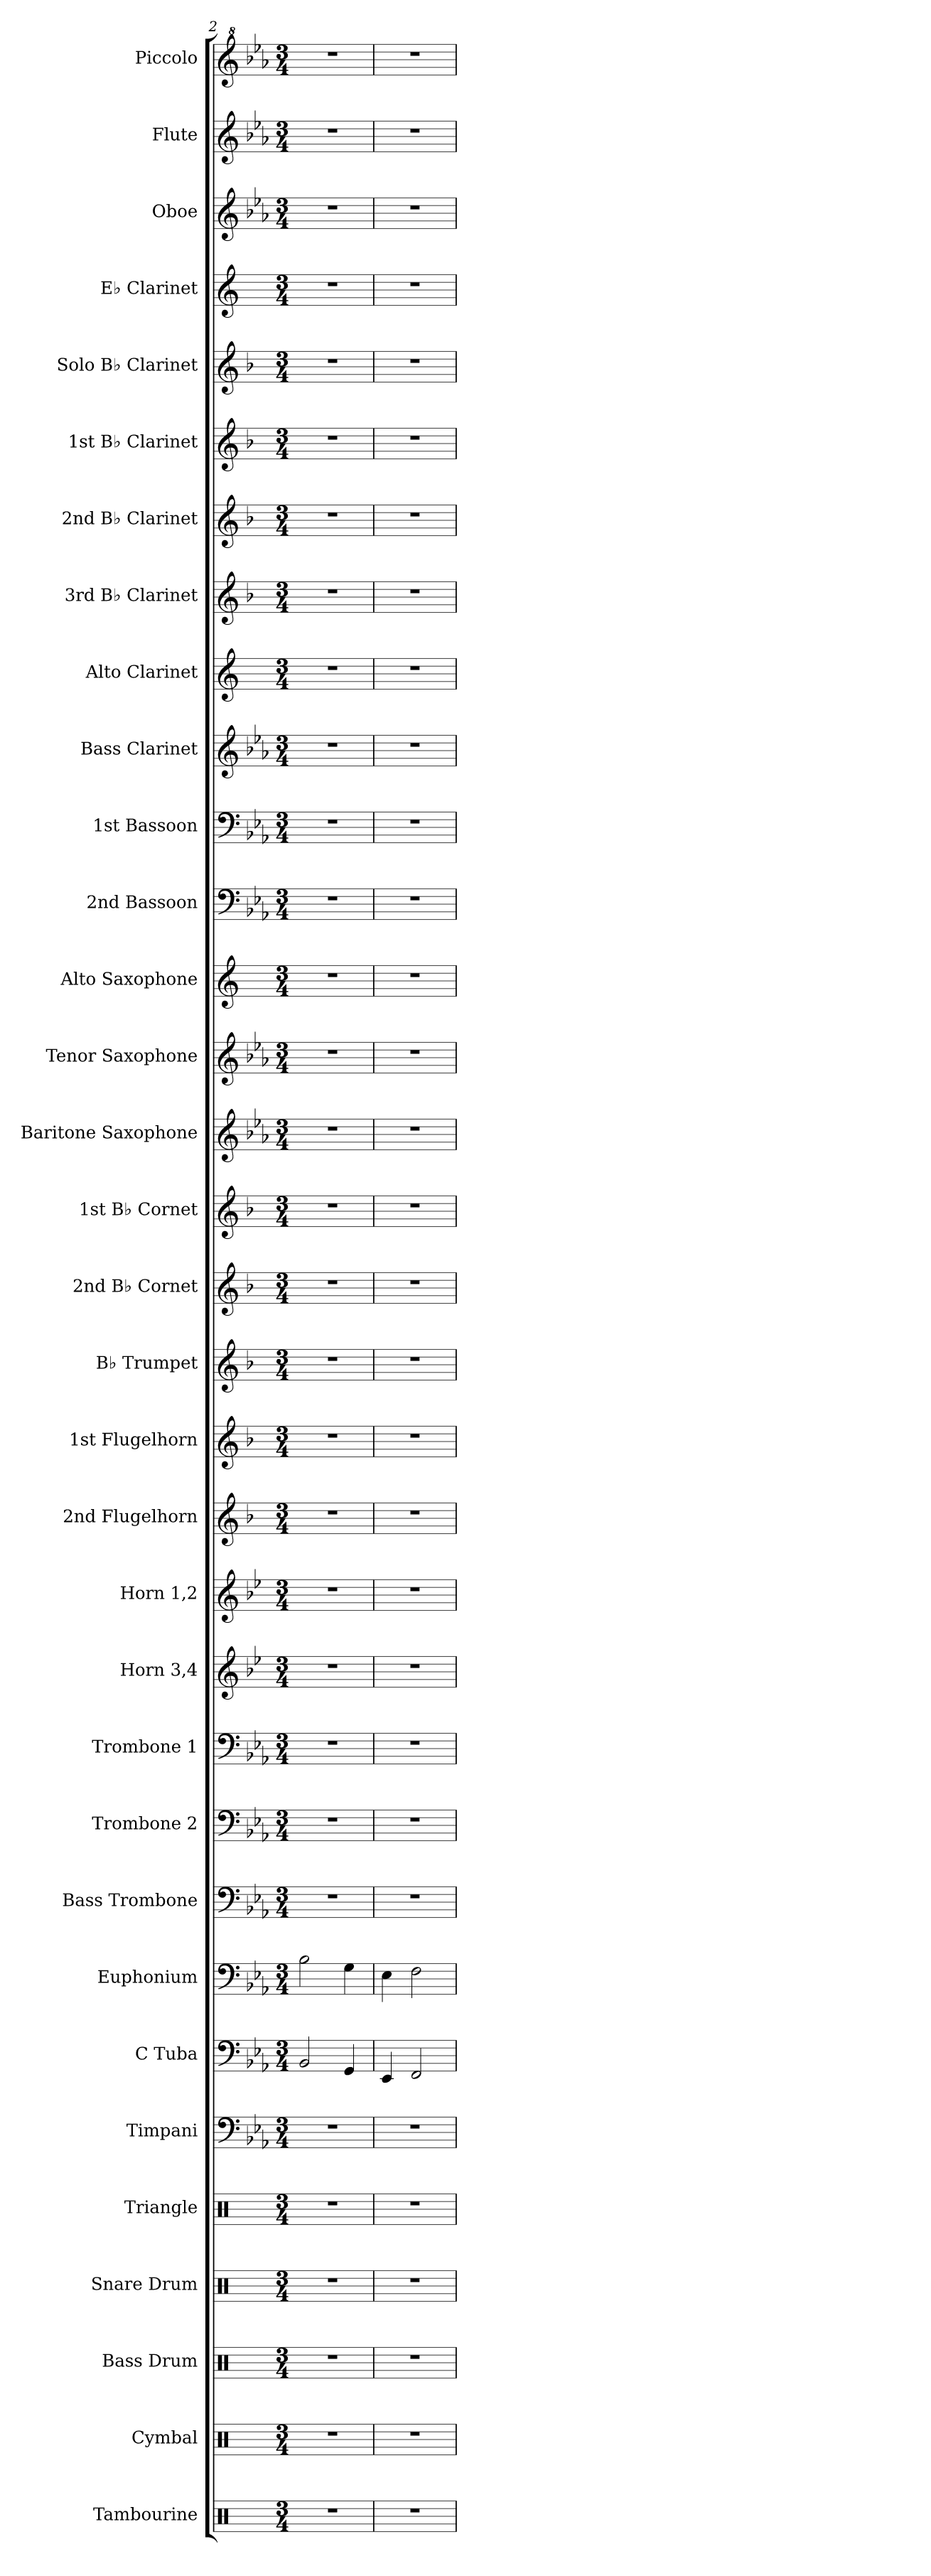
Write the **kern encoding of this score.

**kern	**kern	**kern	**kern	**kern	**kern	**kern	**kern	**kern	**kern	**kern	**kern	**kern	**kern	**kern	**kern	**kern	**kern	**kern	**kern	**kern	**kern	**kern	**kern	**kern	**kern	**kern	**kern	**kern	**kern	**kern	**kern	**kern
*part33	*part32	*part31	*part30	*part29	*part28	*part27	*part26	*part25	*part24	*part23	*part22	*part21	*part20	*part19	*part18	*part17	*part16	*part15	*part14	*part13	*part12	*part11	*part10	*part9	*part8	*part7	*part6	*part5	*part4	*part3	*part2	*part1
*staff33	*staff32	*staff31	*staff30	*staff29	*staff28	*staff27	*staff26	*staff25	*staff24	*staff23	*staff22	*staff21	*staff20	*staff19	*staff18	*staff17	*staff16	*staff15	*staff14	*staff13	*staff12	*staff11	*staff10	*staff9	*staff8	*staff7	*staff6	*staff5	*staff4	*staff3	*staff2	*staff1
*I"Tambourine	*I"Cymbal	*I"Bass Drum	*I"Snare Drum	*I"Triangle	*I"Timpani	*I"C Tuba	*I"Euphonium	*I"Bass Trombone	*I"Trombone 2	*I"Trombone 1	*I"Horn 3,4	*I"Horn 1,2	*I"2nd Flugelhorn	*I"1st Flugelhorn	*I"B♭ Trumpet	*I"2nd B♭ Cornet	*I"1st B♭ Cornet	*I"Baritone Saxophone	*I"Tenor Saxophone	*I"Alto Saxophone	*I"2nd Bassoon	*I"1st Bassoon	*I"Bass Clarinet	*I"Alto Clarinet	*I"3rd B♭ Clarinet	*I"2nd B♭ Clarinet	*I"1st B♭ Clarinet	*I"Solo B♭ Clarinet	*I"E♭ Clarinet	*I"Oboe	*I"Flute	*I"Piccolo
*I'Tamb.	*I'Cym.	*I'B. Dr.	*I'Sn. Dr.	*I'Trgl.	*I'Timp.	*I'C Tu.	*I'Eu.	*I'B. Trb.	*I'Trb. 2	*I'Trb. 1	*I'Hn. 3,4	*I'Hn. 1,2	*I'2nd Flghn.	*I'1st Flghn.	*I'B♭ Tpt.	*I'2nd B♭ Cnt.	*I'1st B♭ Cnt.	*I'Bar. Sax.	*I'T. Sax.	*I'A. Sax.	*I'2nd Bsn.	*I'1st Bsn.	*I'B. Cl.	*I'A. Cl.	*I'3rd B♭ Cl.	*I'2nd B♭ Cl.	*I'1st B♭ Cl.	*I'Solo B♭ Cl.	*I'E♭ Cl.	*I'Ob.	*I'Fl.	*I'Picc.
*clefX	*clefX	*clefX	*clefX	*clefX	*clefF4	*clefF4	*clefF4	*clefF4	*clefF4	*clefF4	*clefG2	*clefG2	*clefG2	*clefG2	*clefG2	*clefG2	*clefG2	*clefG2	*clefG2	*clefG2	*clefF4	*clefF4	*clefG2	*clefG2	*clefG2	*clefG2	*clefG2	*clefG2	*clefG2	*clefG2	*clefG2	*clefG^2
*	*	*	*	*	*	*	*	*	*	*	*ITrd4c7	*ITrd4c7	*ITrd1c2	*ITrd1c2	*ITrd1c2	*ITrd1c2	*ITrd1c2	*ITrd12c21	*ITrd8c14	*ITrd5c9	*	*	*ITrd8c14	*ITrd1c2	*ITrd1c2	*ITrd1c2	*ITrd1c2	*ITrd1c2	*ITrd1c2	*	*	*ITrd-7c-12
*k[]	*k[]	*k[]	*k[]	*k[]	*k[b-e-a-]	*k[b-e-a-]	*k[b-e-a-]	*k[b-e-a-]	*k[b-e-a-]	*k[b-e-a-]	*k[b-e-a-]	*k[b-e-a-]	*k[b-e-a-]	*k[b-e-a-]	*k[b-e-a-]	*k[b-e-a-]	*k[b-e-a-]	*k[b-e-a-]	*k[b-e-a-]	*k[b-e-a-]	*k[b-e-a-]	*k[b-e-a-]	*k[b-e-a-]	*k[b-e-]	*k[b-e-a-]	*k[b-e-a-]	*k[b-e-a-]	*k[b-e-a-]	*k[b-e-]	*k[b-e-a-]	*k[b-e-a-]	*k[b-e-a-]
*C:	*C:	*C:	*C:	*C:	*E-:	*E-:	*E-:	*E-:	*E-:	*E-:	*E-:	*E-:	*E-:	*E-:	*E-:	*E-:	*E-:	*E-:	*E-:	*E-:	*E-:	*E-:	*E-:	*B-:	*E-:	*E-:	*E-:	*E-:	*B-:	*E-:	*E-:	*E-:
*M3/4	*M3/4	*M3/4	*M3/4	*M3/4	*M3/4	*M3/4	*M3/4	*M3/4	*M3/4	*M3/4	*M3/4	*M3/4	*M3/4	*M3/4	*M3/4	*M3/4	*M3/4	*M3/4	*M3/4	*M3/4	*M3/4	*M3/4	*M3/4	*M3/4	*M3/4	*M3/4	*M3/4	*M3/4	*M3/4	*M3/4	*M3/4	*M3/4
=2	=2	=2	=2	=2	=2	=2	=2	=2	=2	=2	=2	=2	=2	=2	=2	=2	=2	=2	=2	=2	=2	=2	=2	=2	=2	=2	=2	=2	=2	=2	=2	=2
2.r	2.r	2.r	2.r	2.r	2.r	2BB-/	2B-\	2.r	2.r	2.r	2.r	2.r	2.r	2.r	2.r	2.r	2.r	2.r	2.r	2.r	2.r	2.r	2.r	2.r	2.r	2.r	2.r	2.r	2.r	2.r	2.r	2.r
.	.	.	.	.	.	4GG/	4G\	.	.	.	.	.	.	.	.	.	.	.	.	.	.	.	.	.	.	.	.	.	.	.	.	.
=3	=3	=3	=3	=3	=3	=3	=3	=3	=3	=3	=3	=3	=3	=3	=3	=3	=3	=3	=3	=3	=3	=3	=3	=3	=3	=3	=3	=3	=3	=3	=3	=3
2.r	2.r	2.r	2.r	2.r	2.r	4EE-/	4E-\	2.r	2.r	2.r	2.r	2.r	2.r	2.r	2.r	2.r	2.r	2.r	2.r	2.r	2.r	2.r	2.r	2.r	2.r	2.r	2.r	2.r	2.r	2.r	2.r	2.r
.	.	.	.	.	.	2FF/	2F\	.	.	.	.	.	.	.	.	.	.	.	.	.	.	.	.	.	.	.	.	.	.	.	.	.
=	=	=	=	=	=	=	=	=	=	=	=	=	=	=	=	=	=	=	=	=	=	=	=	=	=	=	=	=	=	=	=	=
*-	*-	*-	*-	*-	*-	*-	*-	*-	*-	*-	*-	*-	*-	*-	*-	*-	*-	*-	*-	*-	*-	*-	*-	*-	*-	*-	*-	*-	*-	*-	*-	*-
